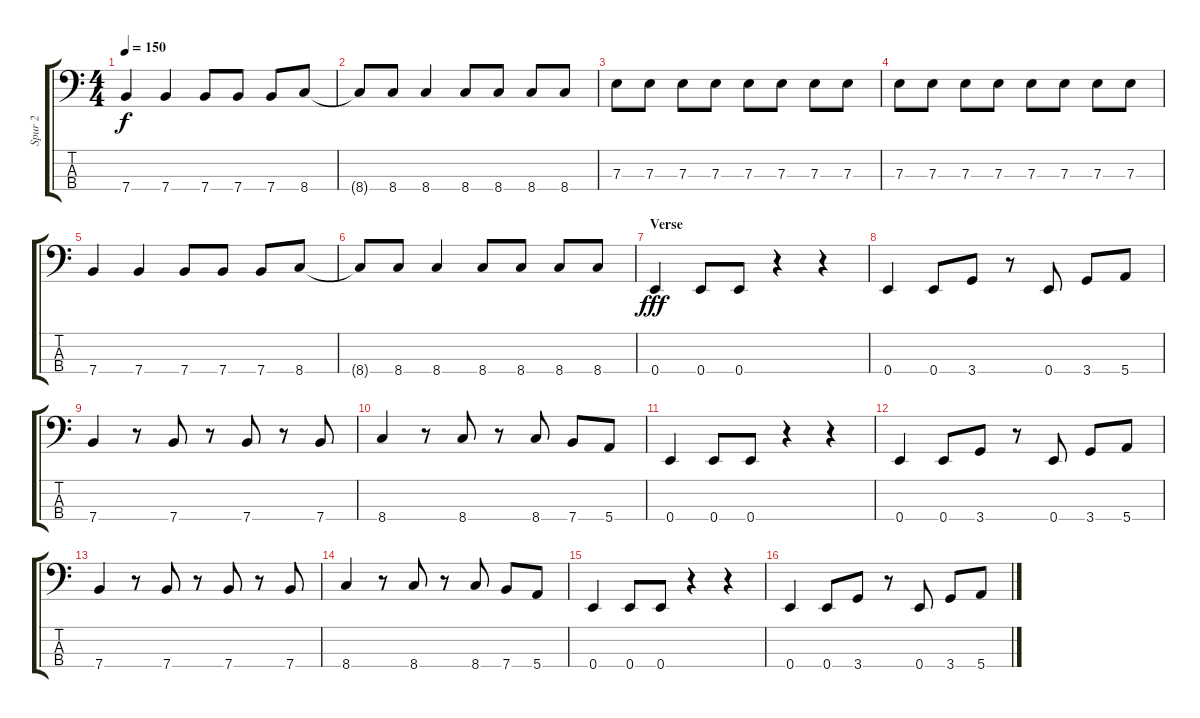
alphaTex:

\track ("Spur 2" "Spur 2") {instrument electricbassfinger}
\staff {score tabs}
\tuning (G2 D2 A1 E1) {hide}
\ts (4 4)
\tempo 150
\clef f4
\ks c
7.4.4{dy f} 7.4.4 7.4.8 7.4.8 7.4.8 8.4.8 |
8.4{t}.8 8.4.8 8.4.4 8.4.8 8.4.8 8.4.8 8.4.8 |
7.3.8 7.3.8 7.3.8 7.3.8 7.3.8 7.3.8 7.3.8 7.3.8 |
7.3.8 7.3.8 7.3.8 7.3.8 7.3.8 7.3.8 7.3.8 7.3.8 |
7.4.4 7.4.4 7.4.8 7.4.8 7.4.8 8.4.8 |
8.4{t}.8 8.4.8 8.4.4 8.4.8 8.4.8 8.4.8 8.4.8 |
\section ("" "Verse")
0.4.4{dy fff} 0.4.8 0.4.8 r.4 r.4 |
0.4.4 0.4.8 3.4.8 r.8 0.4.8 3.4.8 5.4.8 |
7.4.4 r.8 7.4.8 r.8 7.4.8 r.8 7.4.8 |
8.4.4 r.8 8.4.8 r.8 8.4.8 7.4.8 5.4.8 |
0.4.4 0.4.8 0.4.8 r.4 r.4 |
0.4.4 0.4.8 3.4.8 r.8 0.4.8 3.4.8 5.4.8 |
7.4.4 r.8 7.4.8 r.8 7.4.8 r.8 7.4.8 |
8.4.4 r.8 8.4.8 r.8 8.4.8 7.4.8 5.4.8 |
0.4.4 0.4.8 0.4.8 r.4 r.4 |
0.4.4 0.4.8 3.4.8 r.8 0.4.8 3.4.8 5.4.8
